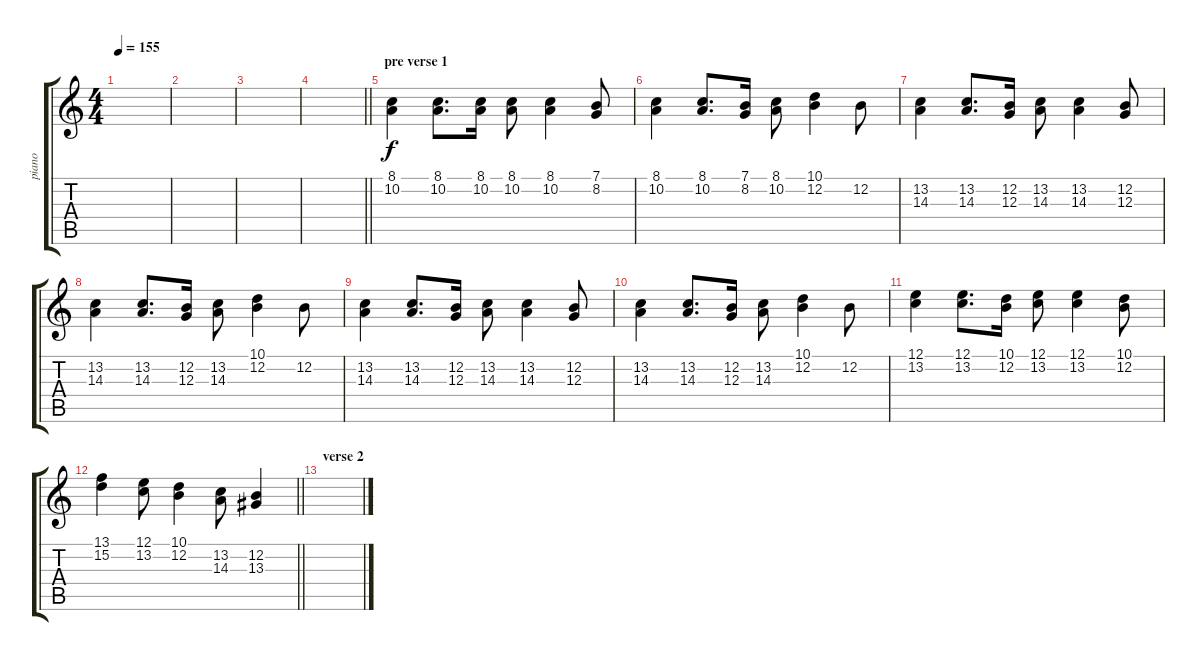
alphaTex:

\track ("piano" "piano") {instrument acousticgrandpiano}
\staff {score tabs}
\tuning (E4 B3 G3 D3 A2 E2) {hide}
\ts (4 4)
\tempo 155
\clef g2
\ks c
|
|
|
\barLineRight lightlight
|
\section ("" "pre verse 1")
(8.1 10.2).4 (8.1 10.2).8{d} (8.1 10.2).16 (8.1 10.2).8 (8.1 10.2).4 (7.1 8.2).8 |
(8.1 10.2).4 (8.1 10.2).8{d} (7.1 8.2).16 (8.1 10.2).8 (10.1 12.2).4 12.2.8 |
(13.2 14.3).4 (13.2 14.3).8{d} (12.2 12.3).16 (13.2 14.3).8 (13.2 14.3).4 (12.2 12.3).8 |
(13.2 14.3).4 (13.2 14.3).8{d} (12.2 12.3).16 (13.2 14.3).8 (10.1 12.2).4 12.2.8 |
(13.2 14.3).4 (13.2 14.3).8{d} (12.2 12.3).16 (13.2 14.3).8 (13.2 14.3).4 (12.2 12.3).8 |
(13.2 14.3).4 (13.2 14.3).8{d} (12.2 12.3).16 (13.2 14.3).8 (10.1 12.2).4 12.2.8 |
(12.1 13.2).4 (12.1 13.2).8{d} (10.1 12.2).16 (12.1 13.2).8 (12.1 13.2).4 (10.1 12.2).8 |
\barLineRight lightlight
(13.1 15.2).4 (12.1 13.2).8 (10.1 12.2).4 (13.2 14.3).8 (12.2 13.3).4 |
\section ("" "verse 2")
